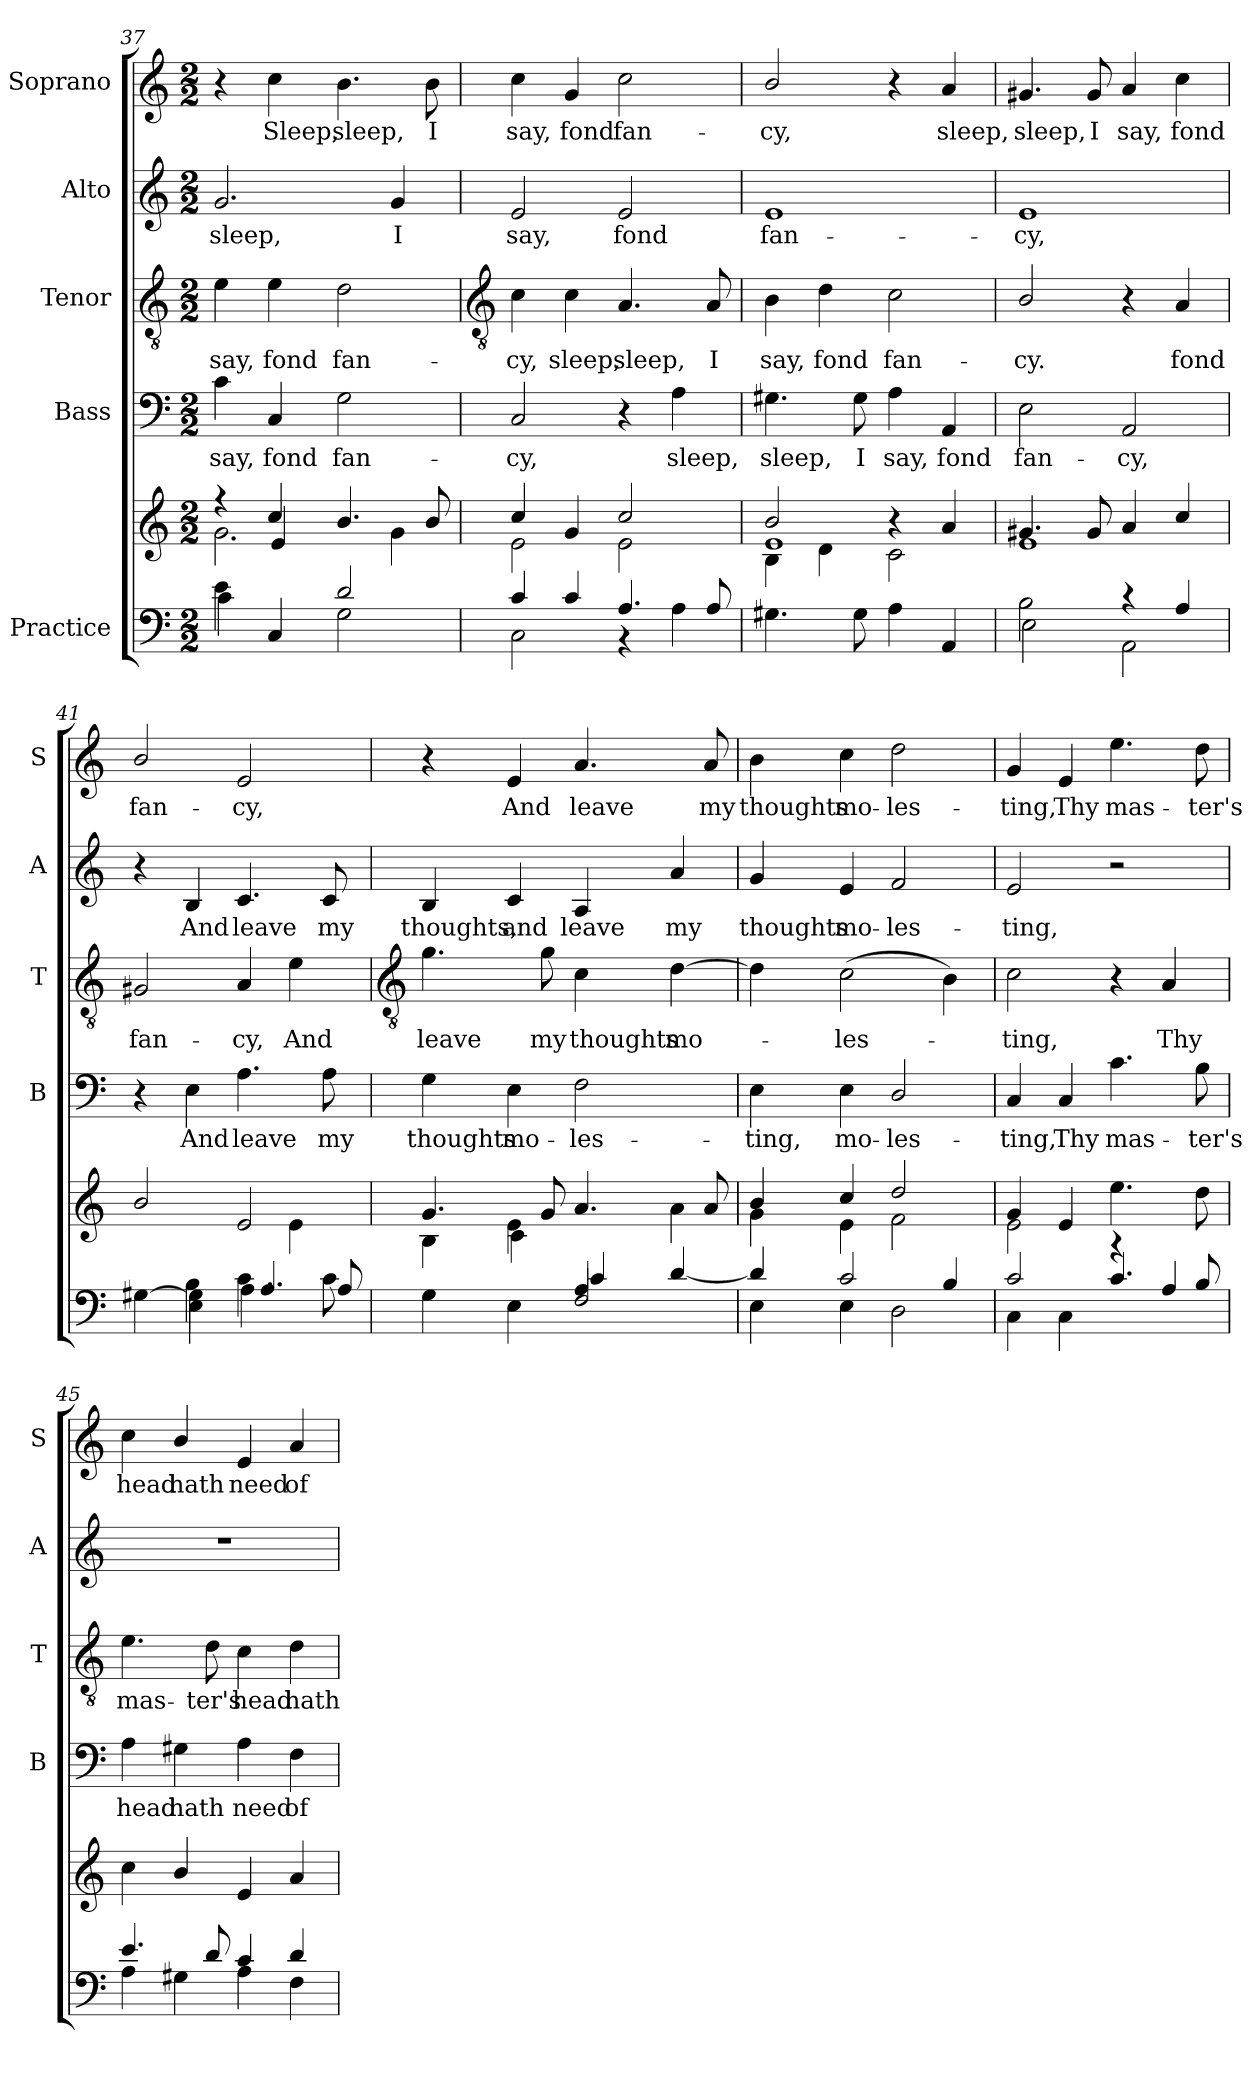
**kern	**kern	**kern	**text	**kern	**text	**kern	**text	**kern	**text
*part5	*part5	*part4	*part4	*part3	*part3	*part2	*part2	*part1	*part1
*staff6	*staff5	*staff4	*staff4	*staff3	*staff3	*staff2	*staff2	*staff1	*staff1
*I"Practice	*	*I"Bass	*	*I"Tenor	*	*I"Alto	*	*I"Soprano	*
*	*	*I'B	*	*I'T	*	*I'A	*	*I'S	*
*clefF4	*clefG2	*clefF4	*	*clefGv2	*	*clefG2	*	*clefG2	*
*k[]	*k[]	*k[]	*	*k[]	*	*k[]	*	*k[]	*
*C:	*C:	*C:	*	*C:	*	*C:	*	*C:	*
*M2/2	*M2/2	*M2/2	*	*M2/2	*	*M2/2	*	*M2/2	*
=37	=37	=37	=37	=37	=37	=37	=37	=37	=37
*^	*^	*	*	*	*	*	*	*	*
*	*	*	*^	*	*	*	*	*	*	*	*
!	!	!	!	!	!	!LO:LY:b	!	!LO:LY:b	!	!LO:LY:b	!	!
4e\	4c	4r	2.g\	4ryy	4c	say,	4e	say,	2.g	sleep,	4r	.
!	!	!	!	!	!	!LO:LY:b	!	!LO:LY:b	!	!	!	!LO:LY:b
4ryy	4C	4cc/	.	4e/	4C	fond	4e	fond	.	.	4cc\	Sleep,
!	!	!	!	!	!	!LO:LY:b	!	!LO:LY:b	!	!	!	!LO:LY:b
2d	2G	4.b/	.	2ryy	2G	fan-	2d	fan-	.	.	4.b	sleep,
!	!	!	!	!	!	!	!	!	!	!LO:LY:b	!	!
.	.	.	4g\	.	.	.	.	.	4g	I	.	.
!	!	!	!	!	!	!	!	!	!	!	!	!LO:LY:b
.	.	8b/	.	.	.	.	.	.	.	.	8b	I
*	*	*v	*v	*v	*	*	*	*	*	*	*	*
!!LO:LB:g=z
=38	=38	=38	=38	=38	=38	=38	=38	=38	=38	=38
*	*	*	*	*	*clefGv2	*	*	*	*	*
*	*	*^	*	*	*	*	*	*	*	*
!	!	!	!	!	!LO:LY:b	!	!LO:LY:b	!	!LO:LY:b	!	!LO:LY:b
4c/	2C	4cc/	2e\	2C	-cy,	4c\	-cy,	2e	say,	4cc\	say,
!	!	!	!	!	!	!	!LO:LY:b	!	!	!	!LO:LY:b
4c/	.	4g/	.	.	.	4c\	sleep,	.	.	4g	fond
!	!	!	!	!	!	!	!LO:LY:b	!	!LO:LY:b	!	!LO:LY:b
4.A/	4r	2cc/	2e	4r	.	4.A	sleep,	2e	fond	2cc\	fan-
!	!	!	!	!	!LO:LY:b	!	!	!	!	!	!
.	4A	.	.	4A	sleep,	.	.	.	.	.	.
!	!	!	!	!	!	!	!LO:LY:b	!	!	!	!
8A/	.	.	.	.	.	8A	I	.	.	.	.
*v	*v	*	*	*	*	*	*	*	*	*	*
=39	=39	=39	=39	=39	=39	=39	=39	=39	=39	=39
*	*	*^	*	*	*	*	*	*	*	*
!	!	!	!	!	!LO:LY:b	!	!LO:LY:b	!	!LO:LY:b	!	!LO:LY:b
4.G#X	2b/	1e	4B\	4.G#X	sleep,	4B	say,	1e	fan-	2b/	-cy,
!	!	!	!	!	!	!	!LO:LY:b	!	!	!	!
.	.	.	4d\	.	.	4d	fond	.	.	.	.
!	!	!	!	!	!LO:LY:b	!	!	!	!	!	!
8G#	.	.	.	8G#	I	.	.	.	.	.	.
!	!	!	!	!	!LO:LY:b	!	!LO:LY:b	!	!	!	!
4A	4r	.	2c\	4A	say,	2c\	fan-	.	.	4r	.
!	!	!	!	!	!LO:LY:b	!	!	!	!	!	!LO:LY:b
4AA	4a	.	.	4AA	fond	.	.	.	.	4a	sleep,
*	*	*v	*v	*	*	*	*	*	*	*	*
=40	=40	=40	=40	=40	=40	=40	=40	=40	=40	=40
*^	*	*	*	*	*	*	*	*	*	*
!	!	!	!	!	!LO:LY:b	!	!LO:LY:b	!	!LO:LY:b	!	!LO:LY:b
2B\	2E\	4.g#X	1e	2E\	fan-	2B/	-cy.	1e	-cy,	4.g#X	sleep,
!	!	!	!	!	!	!	!	!	!	!	!LO:LY:b
.	.	8g#	.	.	.	.	.	.	.	8g#	I
!	!	!	!	!	!LO:LY:b	!	!	!	!	!	!LO:LY:b
4r	2AA\	4a	.	2AA	-cy,	4r	.	.	.	4a	say,
!	!	!	!	!	!	!	!LO:LY:b	!	!	!	!LO:LY:b
4A/	.	4cc/	.	.	.	4A	fond	.	.	4cc\	fond
=41	=41	=41	=41	=41	=41	=41	=41	=41	=41	=41	=41
*	*^	*	*^	*	*	*	*	*	*	*	*
!	!	!	!	!	!	!	!	!	!LO:LY:b	!	!	!	!LO:LY:b
4ryy	[4G#X\	4ryy	2b/	4ryy	2.ryy	4r	.	2G#X	fan-	4r	.	2b/	fan-
!	!	!	!	!	!	!	!LO:LY:b	!	!	!	!LO:LY:b	!	!
4B\	4G#]	4E\	.	2.ryy	.	4E	And	.	.	4B	And	.	.
!	!	!	!	!	!	!	!LO:LY:b	!	!LO:LY:b	!	!LO:LY:b	!	!LO:LY:b
4.c\	4A	4.A	2e	.	.	4.A	leave	4A	-cy,	4.c/	leave	2e	-cy,
!	!	!	!	!	!	!	!	!	!LO:LY:b	!	!	!	!
.	4ryy	.	.	.	4e\	.	.	4e	And	.	.	.	.
!	!	!	!	!	!	!	!LO:LY:b	!	!	!	!LO:LY:b	!	!
8c\	.	8A	.	.	.	8A	my	.	.	8c/	my	.	.
!!LO:LB:g=z
=42	=42	=42	=42	=42	=42	=42	=42	=42	=42	=42	=42	=42	=42
*	*	*	*	*	*	*	*	*clefGv2	*	*	*	*	*
!	!	!	!	!	!	!	!LO:LY:b	!	!LO:LY:b	!	!LO:LY:b	!	!
2ryy	2ryy	4G	4ryy	4B\	4.g	4G	thoughts	4.g	leave	4B	thoughts,	4r	.
!	!	!	!	!	!	!	!LO:LY:b	!	!	!	!LO:LY:b	!	!LO:LY:b
.	.	4E	4e\	4c\	.	4E	mo-	.	.	4c/	and	4e	And
!	!	!	!	!	!	!	!	!	!LO:LY:b	!	!	!	!
.	.	.	.	.	8g	.	.	8g	my	.	.	.	.
!	!	!	!	!	!	!	!LO:LY:b	!	!LO:LY:b	!	!LO:LY:b	!	!LO:LY:b
4A/	4c/	2F	4.a	4ryy	2ryy	2F	-les-	4c	thoughts	4A	leave	4.a	leave
!	!	!	!	!	!	!	!	!	!LO:LY:b	!	!LO:LY:b	!	!
4ryy	[4d/	.	.	4a\	.	.	.	[4d	mo-	4a	my	.	.
!	!	!	!	!	!	!	!	!	!	!	!	!	!LO:LY:b
.	.	.	8a	.	.	.	.	.	.	.	.	8a	my
*	*v	*v	*	*	*	*	*	*	*	*	*	*	*
*	*	*	*v	*v	*	*	*	*	*	*	*	*
=43	=43	=43	=43	=43	=43	=43	=43	=43	=43	=43	=43
!	!	!	!	!	!LO:LY:b	!	!	!	!LO:LY:b	!	!LO:LY:b
4d]	4E\	4b/	4g	4E\	-ting,	4d]	.	4g	thoughts	4b	thoughts
!	!	!	!	!	!LO:LY:b	!	!LO:LY:b	!	!LO:LY:b	!	!LO:LY:b
2c/	4E\	4cc/	4e	4E\	mo-	(>2c\	les-	4e	mo-	4cc\	mo-
!	!	!	!	!	!LO:LY:b	!	!	!	!LO:LY:b	!	!LO:LY:b
.	2D\	2dd/	2f	2D/	-les-	.	.	2f	-les-	2dd	-les-
4B/	.	.	.	.	.	4B)	.	.	.	.	.
=44	=44	=44	=44	=44	=44	=44	=44	=44	=44	=44	=44
!	!	!	!	!	!LO:LY:b	!	!LO:LY:b	!	!LO:LY:b	!	!LO:LY:b
2c/	4C\	4g/	2e\	4C	-ting,	2c\	ting,	2e	-ting,	4g	-ting,
!	!	!	!	!	!LO:LY:b	!	!	!	!	!	!LO:LY:b
.	4C\	4e	.	4C	Thy	.	.	.	.	4e	Thy
!	!	!	!	!	!LO:LY:b	!	!	!	!	!	!LO:LY:b
4r	4.c/	4.ee	2ryy	4.c	mas-	4r	.	2r	.	4.ee	mas-
!	!	!	!	!	!	!	!LO:LY:b	!	!	!	!
4A	.	.	.	.	.	4A	Thy	.	.	.	.
!	!	!	!	!	!LO:LY:b	!	!	!	!	!	!LO:LY:b
.	8B/	8dd	.	8B	-ter's	.	.	.	.	8dd	-ter's
=45	=45	=45	=45	=45	=45	=45	=45	=45	=45	=45	=45
!	!	!	!	!	!LO:LY:b	!	!LO:LY:b	!	!	!	!LO:LY:b
4.e/	4A	4cc\	1ryy	4A	head	4.e	mas-	1r	.	4cc\	head
!	!	!	!	!	!LO:LY:b	!	!	!	!	!	!LO:LY:b
.	4G#X	4b/	.	4G#X	hath	.	.	.	.	4b/	hath
!	!	!	!	!	!	!	!LO:LY:b	!	!	!	!
8d/	.	.	.	.	.	8d	-ter's	.	.	.	.
!	!	!	!	!	!LO:LY:b	!	!LO:LY:b	!	!	!	!LO:LY:b
4c	4A	4e	.	4A	need	4c	head	.	.	4e	need
!	!	!	!	!	!LO:LY:b	!	!LO:LY:b	!	!	!	!LO:LY:b
4d	4F	4a	.	4F	of	4d	hath	.	.	4a	of
*v	*v	*	*	*	*	*	*	*	*	*	*
*	*v	*v	*	*	*	*	*	*	*	*
=	=	=	=	=	=	=	=	=	=
*-	*-	*-	*-	*-	*-	*-	*-	*-	*-
